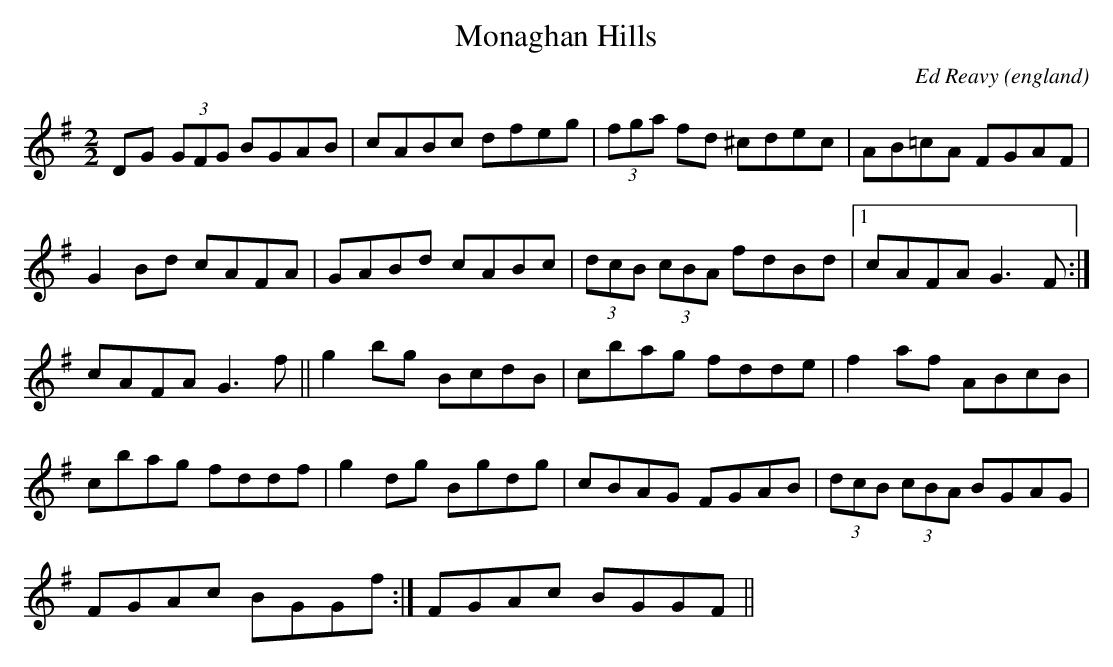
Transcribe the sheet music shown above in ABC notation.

X:1
T:Monaghan Hills
O:england
C:Ed Reavy
M:2/2
L:1/8
K:G
DG (3GFG BGAB|cABc dfeg|(3fga fd ^cdec|AB=cA FGAF|
G2 Bd cAFA|GABd cABc|(3dcB (3cBA fdBd|1cAFA G3 F:|
2cAFA G3 f||g2 bg BcdB|cbag fdde|f2 af ABcB|
cbag fddf|g2 dg Bgdg|cBAG FGAB|(3dcB (3cBA BGAG|
1FGAc BGGf:|FGAc BGGF||
